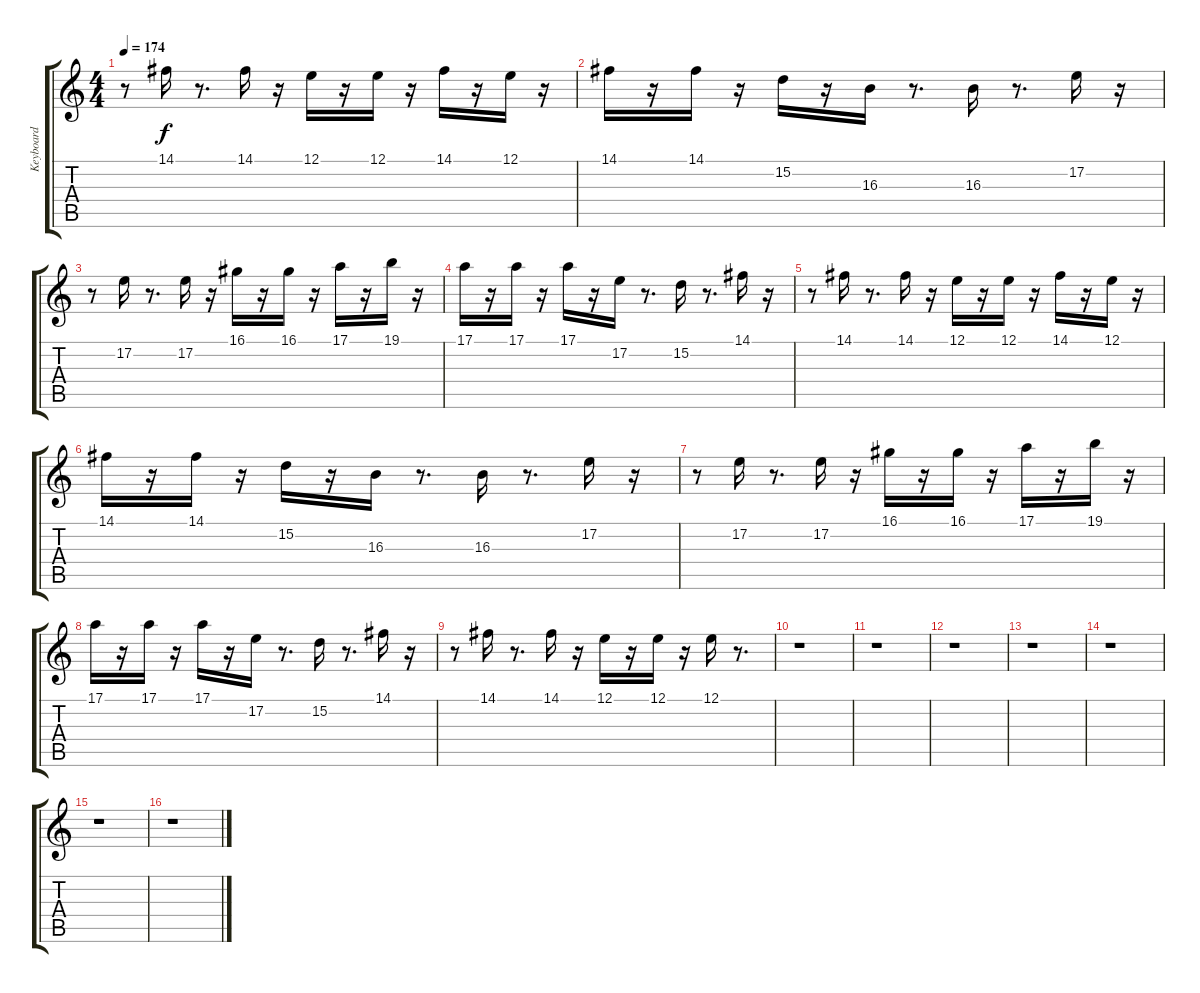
\track ("Keyboard" "Keyboard") {instrument lead2sawtooth}
\staff {score tabs}
\tuning (E4 B3 G3 D3 A2 E2) {hide}
\ts (4 4)
\tempo 174
\clef g2
\ks c
r.8{dy f} 14.1.16 r.8{d} 14.1.16 r.16 12.1.16 r.16 12.1.16 r.16 14.1.16 r.16 12.1.16 r.16 |
14.1.16 r.16 14.1.16 r.16 15.2.16 r.16 16.3.16 r.8{d} 16.3.16 r.8{d} 17.2.16 r.16 |
r.8 17.2.16 r.8{d} 17.2.16 r.16 16.1.16 r.16 16.1.16 r.16 17.1.16 r.16 19.1.16 r.16 |
17.1.16 r.16 17.1.16 r.16 17.1.16 r.16 17.2.16 r.8{d} 15.2.16 r.8{d} 14.1.16 r.16 |
r.8 14.1.16 r.8{d} 14.1.16 r.16 12.1.16 r.16 12.1.16 r.16 14.1.16 r.16 12.1.16 r.16 |
14.1.16 r.16 14.1.16 r.16 15.2.16 r.16 16.3.16 r.8{d} 16.3.16 r.8{d} 17.2.16 r.16 |
r.8 17.2.16 r.8{d} 17.2.16 r.16 16.1.16 r.16 16.1.16 r.16 17.1.16 r.16 19.1.16 r.16 |
17.1.16 r.16 17.1.16 r.16 17.1.16 r.16 17.2.16 r.8{d} 15.2.16 r.8{d} 14.1.16 r.16 |
r.8 14.1.16 r.8{d} 14.1.16 r.16 12.1.16 r.16 12.1.16 r.16 12.1.16 r.8{d} |
r.1 |
r.1 |
r.1 |
r.1 |
r.1 |
r.1 |
r.1
